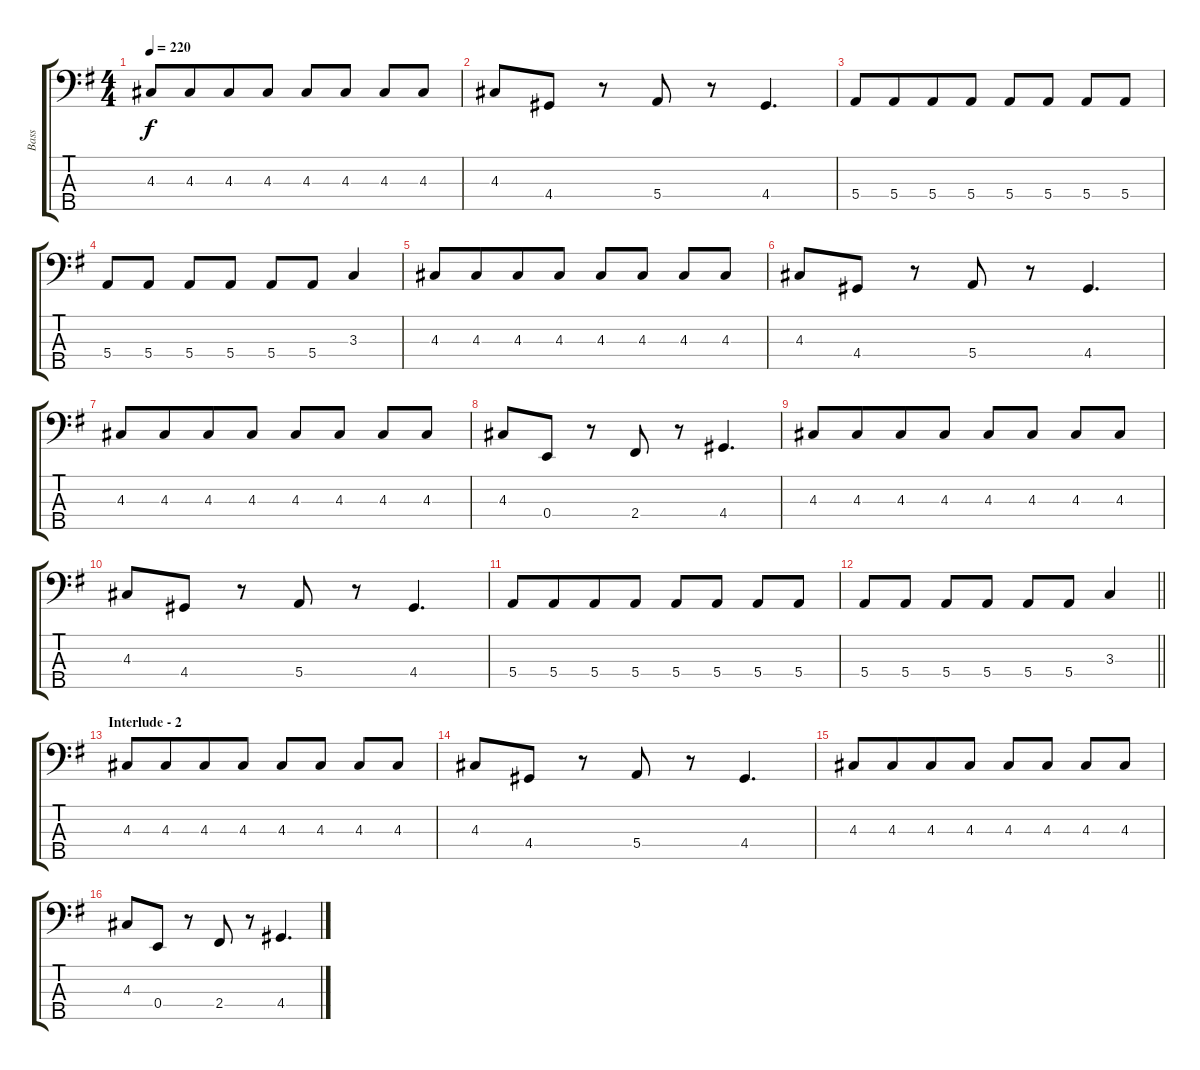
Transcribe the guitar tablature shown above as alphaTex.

\track ("Bass" "Bass") {instrument electricbasspick}
\staff {score tabs}
\tuning (G2 D2 A1 E1 B0) {hide}
\ts (4 4)
\tempo 220
\clef f4
\ks eminor
4.3.8{dy f beam merge} 4.3.8{beam merge} 4.3.8 4.3.8 4.3.8 4.3.8 4.3.8 4.3.8 |
4.3.8 4.4.8 r.8{beam merge} 5.4.8 r.8 4.4.4{d} |
5.4.8{beam merge} 5.4.8{beam merge} 5.4.8 5.4.8 5.4.8 5.4.8 5.4.8 5.4.8 |
5.4.8 5.4.8 5.4.8{beam merge} 5.4.8 5.4.8 5.4.8 3.3.4 |
4.3.8{beam merge} 4.3.8{beam merge} 4.3.8 4.3.8 4.3.8 4.3.8 4.3.8 4.3.8 |
4.3.8 4.4.8 r.8{beam merge} 5.4.8 r.8 4.4.4{d} |
4.3.8{beam merge} 4.3.8{beam merge} 4.3.8 4.3.8 4.3.8 4.3.8 4.3.8 4.3.8 |
4.3.8 0.4.8 r.8{beam merge} 2.4.8 r.8 4.4.4{d} |
4.3.8{beam merge} 4.3.8{beam merge} 4.3.8 4.3.8 4.3.8 4.3.8 4.3.8 4.3.8 |
4.3.8 4.4.8 r.8{beam merge} 5.4.8 r.8 4.4.4{d} |
5.4.8{beam merge} 5.4.8{beam merge} 5.4.8 5.4.8 5.4.8 5.4.8 5.4.8 5.4.8 |
\barLineRight lightlight
5.4.8 5.4.8 5.4.8{beam merge} 5.4.8 5.4.8 5.4.8 3.3.4 |
\section ("" "Interlude - 2")
4.3.8{beam merge} 4.3.8{beam merge} 4.3.8 4.3.8 4.3.8 4.3.8 4.3.8 4.3.8 |
4.3.8 4.4.8 r.8{beam merge} 5.4.8 r.8 4.4.4{d} |
4.3.8{beam merge} 4.3.8{beam merge} 4.3.8 4.3.8 4.3.8 4.3.8 4.3.8 4.3.8 |
4.3.8 0.4.8 r.8{beam merge} 2.4.8 r.8 4.4.4{d}
